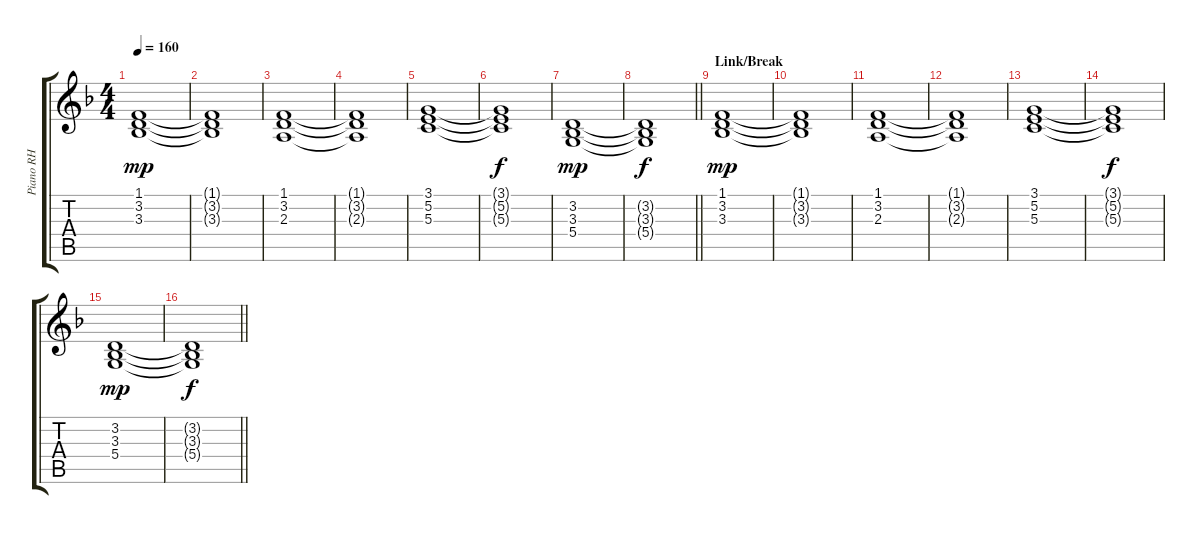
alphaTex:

\track ("Piano RH" "Piano RH") {instrument acousticgrandpiano}
\staff {score tabs}
\tuning (E4 B3 G3 D3 A2 E2) {hide}
\ts (4 4)
\tempo 160
\clef g2
\ks f
(1.1 3.2 3.3).1{dy mp} |
(1.1{t} 3.2{t} 3.3{t}).1 |
(1.1 3.2 2.3).1 |
(1.1{t} 3.2{t} 2.3{t}).1 |
(3.1 5.2 5.3).1 |
(3.1{t} 5.2{t} 5.3{t}).1{dy f} |
(3.2 3.3 5.4).1{dy mp} |
\barLineRight lightlight
(3.2{t} 3.3{t} 5.4{t}).1{dy f} |
\section ("" "Link/Break")
(1.1 3.2 3.3).1{dy mp} |
(1.1{t} 3.2{t} 3.3{t}).1 |
(1.1 3.2 2.3).1 |
(1.1{t} 3.2{t} 2.3{t}).1 |
(3.1 5.2 5.3).1 |
(3.1{t} 5.2{t} 5.3{t}).1{dy f} |
(3.2 3.3 5.4).1{dy mp} |
\barLineRight lightlight
(3.2{t} 3.3{t} 5.4{t}).1{dy f}
